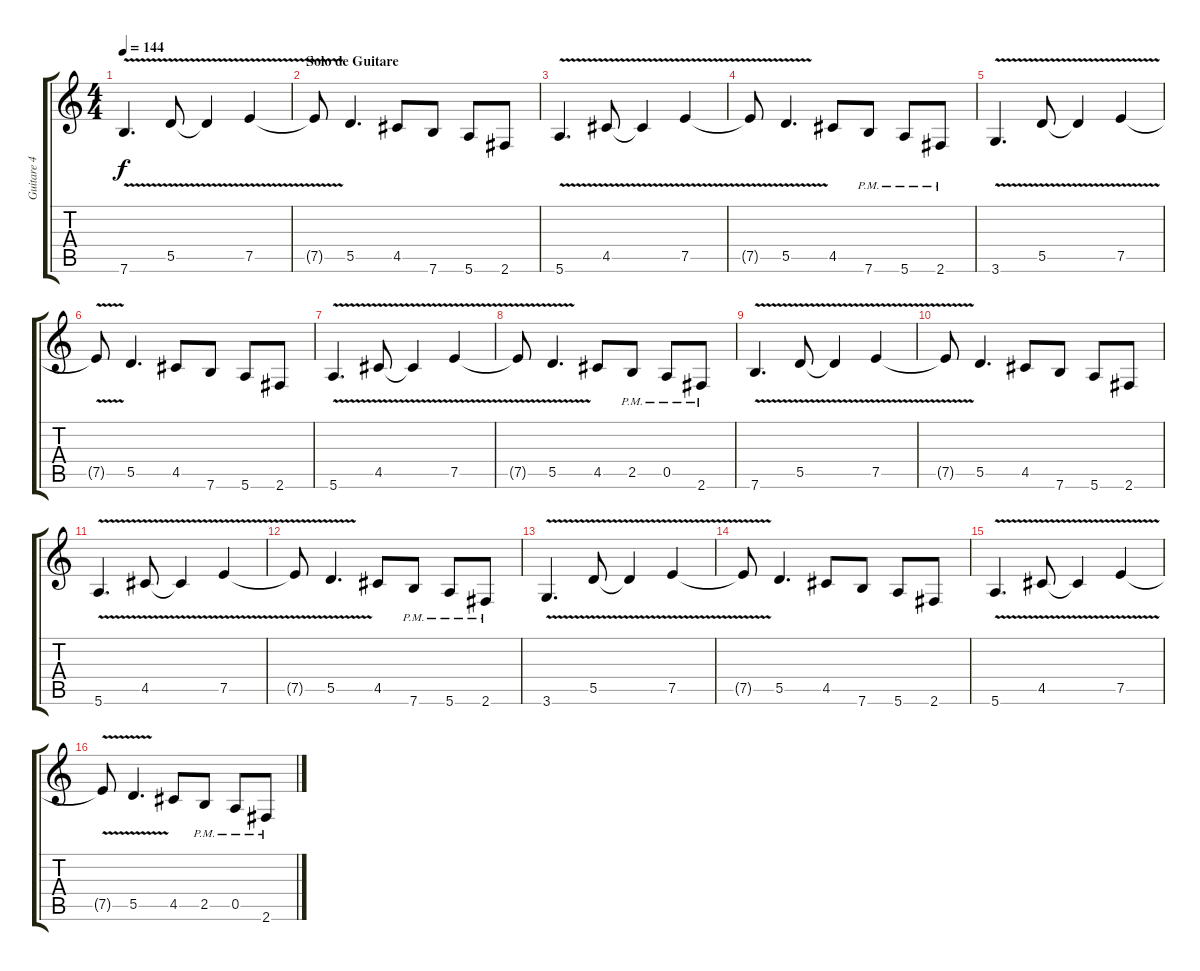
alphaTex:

\track ("Guitare 4" "Guitare 4") {instrument distortionguitar}
\staff {score tabs}
\tuning (E4 B3 G3 D3 A2 E2) {hide}
\ts (4 4)
\tempo 144
\clef g2
\ks c
7.6{v}.4{d dy f} 5.5{v}.8 5.5{t}.4 7.5{v}.4 |
\section ("" "Solo de Guitare")
7.5{t}.8 5.5.4{d} 4.5.8 7.6.8 5.6.8 2.6.8 |
5.6{v}.4{d} 4.5{v}.8 4.5{t}.4 7.5{v}.4 |
7.5{t}.8 5.5{v}.4{d} 4.5.8 7.6{pm}.8 5.6{pm}.8 2.6{pm}.8 |
3.6{v}.4{d} 5.5{v}.8 5.5{t}.4 7.5{v}.4 |
7.5{t}.8 5.5.4{d} 4.5.8 7.6.8 5.6.8 2.6.8 |
5.6{v}.4{d} 4.5{v}.8 4.5{t}.4 7.5{v}.4 |
7.5{t}.8 5.5{v}.4{d} 4.5.8 2.5{pm}.8 0.5{pm}.8 2.6{pm}.8 |
7.6{v}.4{d} 5.5{v}.8 5.5{t}.4 7.5{v}.4 |
7.5{t}.8 5.5.4{d} 4.5.8 7.6.8 5.6.8 2.6.8 |
5.6{v}.4{d} 4.5{v}.8 4.5{t}.4 7.5{v}.4 |
7.5{t}.8 5.5{v}.4{d} 4.5.8 7.6{pm}.8 5.6{pm}.8 2.6{pm}.8 |
3.6{v}.4{d} 5.5{v}.8 5.5{t}.4 7.5{v}.4 |
7.5{t}.8 5.5.4{d} 4.5.8 7.6.8 5.6.8 2.6.8 |
5.6{v}.4{d} 4.5{v}.8 4.5{t}.4 7.5{v}.4 |
7.5{t}.8 5.5{v}.4{d} 4.5.8 2.5{pm}.8 0.5{pm}.8 2.6{pm}.8
